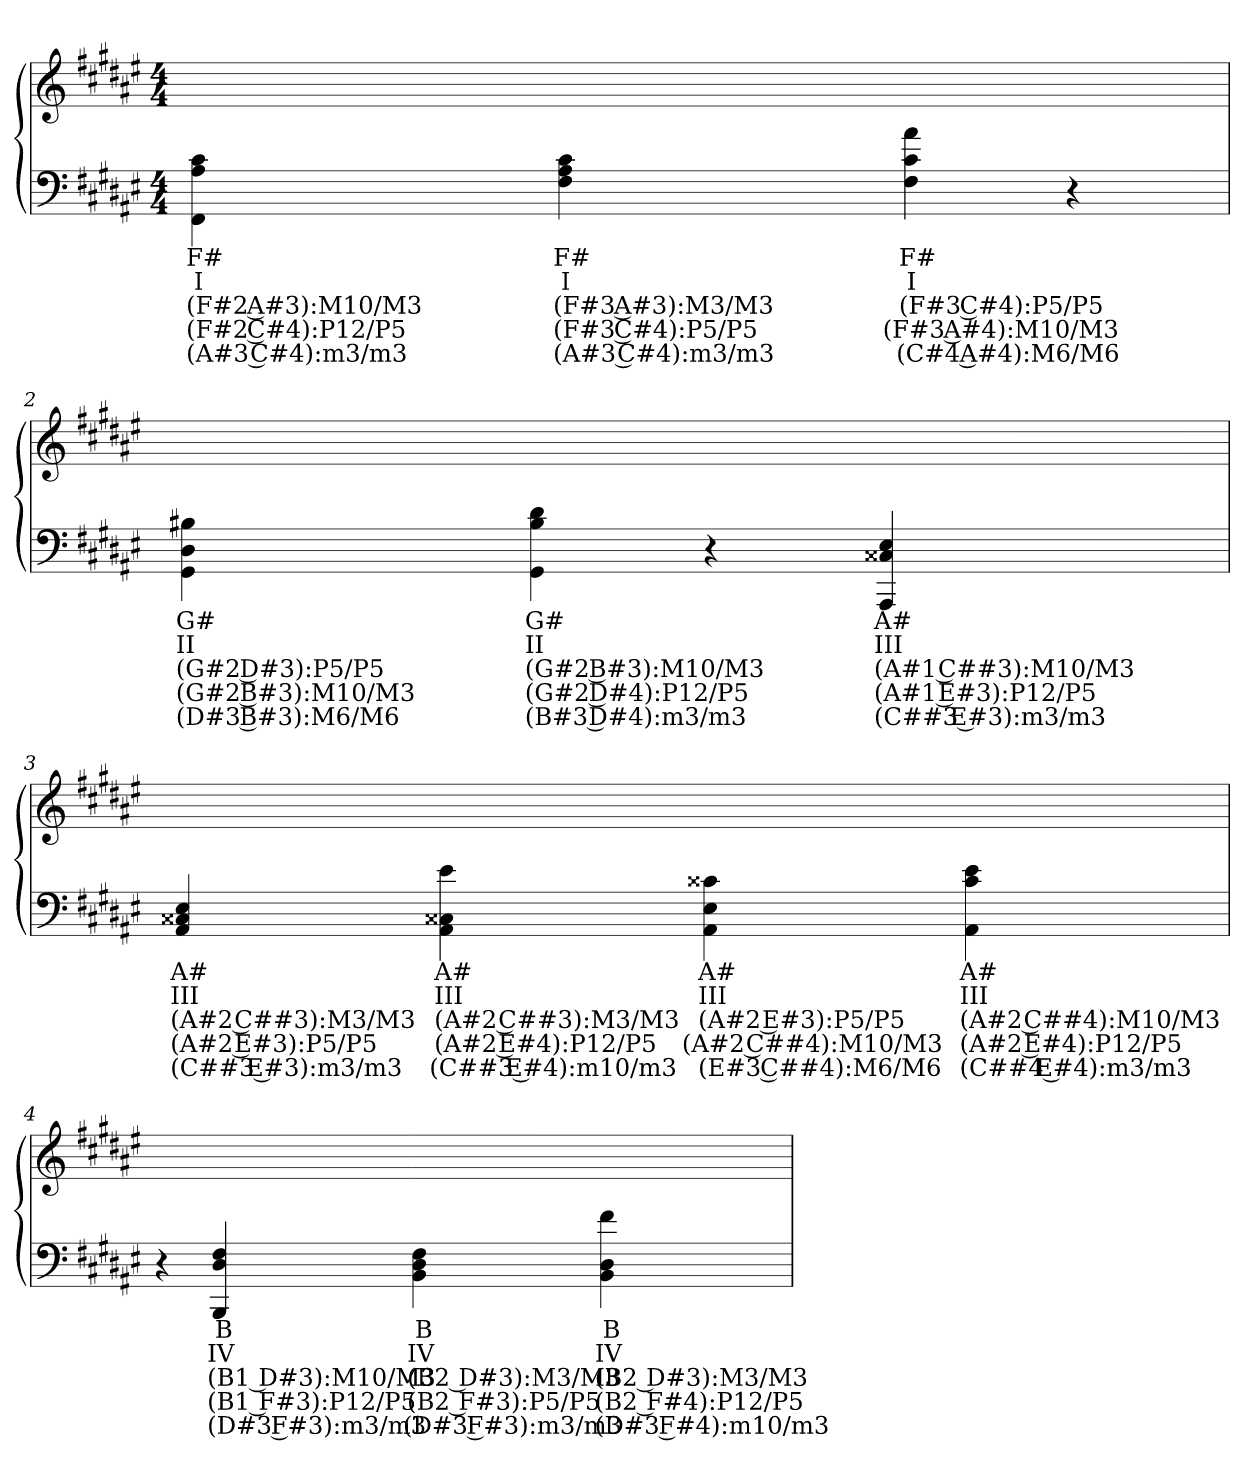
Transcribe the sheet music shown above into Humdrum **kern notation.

**kern	**text	**text	**text	**text	**text	**kern
*part2	*part2	*part2	*part2	*part2	*part2	*part1
*staff2	*staff2	*staff2	*staff2	*staff2	*staff2	*staff1
*clefF4	*	*	*	*	*	*clefG2
*k[f#c#g#d#a#e#]	*	*	*	*	*	*k[f#c#g#d#a#e#]
*F#:	*	*	*	*	*	*F#:
*M4/4	*	*	*	*	*	*M4/4
*MM60	*	*	*	*	*	*MM60
=1	=1	=1	=1	=1	=1	=1
4FF# 4A# 4c#	F#	I	(F#2 A#3):M10/M3	(F#2 C#4):P12/P5	(A#3 C#4):m3/m3	1ryy
4F# 4A# 4c#	F#	I	(F#3 A#3):M3/M3	(F#3 C#4):P5/P5	(A#3 C#4):m3/m3	.
4F# 4c# 4a#	F#	I	(F#3 C#4):P5/P5	(F#3 A#4):M10/M3	(C#4 A#4):M6/M6	.
4r	.	.	.	.	.	.
=2	=2	=2	=2	=2	=2	=2
4GG# 4D# 4B#X	G#	II	(G#2 D#3):P5/P5	(G#2 B#3):M10/M3	(D#3 B#3):M6/M6	1ryy
4GG# 4B# 4d#	G#	II	(G#2 B#3):M10/M3	(G#2 D#4):P12/P5	(B#3 D#4):m3/m3	.
4r	.	.	.	.	.	.
4AAA# 4C##X 4E#	A#	III	(A#1 C##3):M10/M3	(A#1 E#3):P12/P5	(C##3 E#3):m3/m3	.
=3	=3	=3	=3	=3	=3	=3
4AA# 4C##X 4E#	A#	III	(A#2 C##3):M3/M3	(A#2 E#3):P5/P5	(C##3 E#3):m3/m3	1ryy
4AA# 4C##X 4e#	A#	III	(A#2 C##3):M3/M3	(A#2 E#4):P12/P5	(C##3 E#4):m10/m3	.
4AA# 4E# 4c##X	A#	III	(A#2 E#3):P5/P5	(A#2 C##4):M10/M3	(E#3 C##4):M6/M6	.
4AA# 4c## 4e#	A#	III	(A#2 C##4):M10/M3	(A#2 E#4):P12/P5	(C##4 E#4):m3/m3	.
=4	=4	=4	=4	=4	=4	=4
4r	.	.	.	.	.	1ryy
4BBB 4D# 4F#	B	IV	(B1 D#3):M10/M3	(B1 F#3):P12/P5	(D#3 F#3):m3/m3	.
4BB 4D# 4F#	B	IV	(B2 D#3):M3/M3	(B2 F#3):P5/P5	(D#3 F#3):m3/m3	.
4BB 4D# 4f#	B	IV	(B2 D#3):M3/M3	(B2 F#4):P12/P5	(D#3 F#4):m10/m3	.
=	=	=	=	=	=	=
*-	*-	*-	*-	*-	*-	*-
